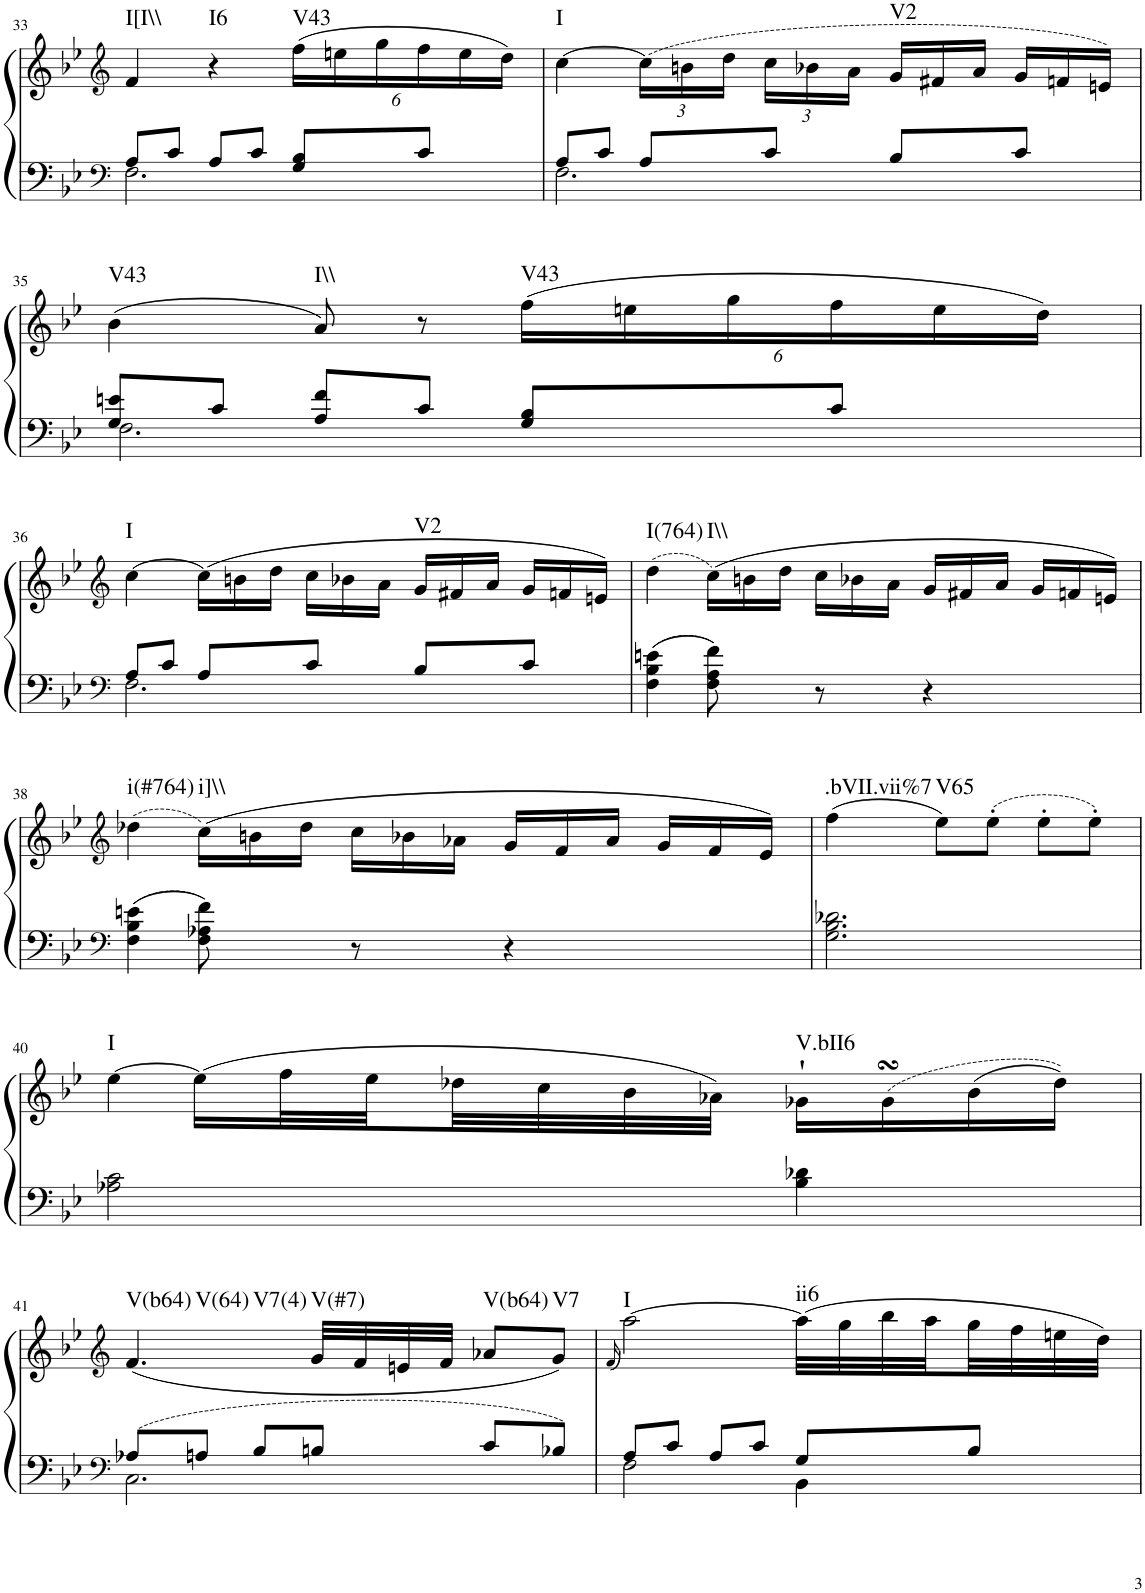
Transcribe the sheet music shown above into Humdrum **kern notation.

**kern	**kern	**harte
*part1	*part1	*part1
*staff2	*staff1	*
*I"unbenannt2	*	*
!!LO:PB:g=z
*clefF4	*clefG2	*
*k[b-e-]	*k[b-e-]	*
*M3/4	*M3/4	*
=33	=33	=33
*^	*	*
!	!	!	!LO:H:kt=I[I\\
8A/L	2.F\	4f/	N
8c/J	.	.	.
!	!	!	!LO:H:kt=I6
8A/L	.	4r	N
8c/J	.	.	.
*	*	*Xbrackettup	*
!	!	!	!LO:H:kt=V43
8G/ 8B-/L	.	(24ff\LL	N
.	.	24een\	.
.	.	24gg\	.
8c/J	.	24ff\	.
.	.	24ee\	.
.	.	24dd\JJ)	.
=34	=34	=34	=34
!	!	!	!LO:H:kt=I
8A/L	2.F\	[4cc\	N
8c/J	.	.	.
8A/L	.	(24cc\LL]	.
.	.	24bn\	.
.	.	24dd\JJ	.
8c/J	.	24cc\LL	.
.	.	24b-X\	.
.	.	24a\JJ	.
*	*	*Xtuplet	*
!	!	!	!LO:H:kt=V2
8B-/L	.	24g/LL	N
.	.	24f#X/	.
.	.	24a/JJ	.
8c/J	.	24g/LL	.
.	.	24fn/	.
.	.	24en/JJ)	.
!!LO:LB:g=z
=35	=35	=35	=35
!	!	!	!LO:H:kt=V43
8G/ 8en/L	2.F\	(4b-\	N
8c/J	.	.	.
!	!	!	!LO:H:kt=I\\
8A/ 8f/L	.	8a/)	N
8c/J	.	8r	.
*	*	*tuplet	*
!	!	!	!LO:H:kt=V43
8G/ 8B-/L	.	(24ff\LL	N
.	.	24een\	.
.	.	24gg\	.
8c/J	.	24ff\	.
.	.	24ee\	.
.	.	24dd\JJ)	.
!!LO:LB:g=z
=36	=36	=36	=36
*clefF4	*	*clefG2	*
!	!	!	!LO:H:kt=I
8A/L	2.F\	[4cc\	N
8c/J	.	.	.
*	*	*Xtuplet	*
8A/L	.	(24cc\LL]	.
.	.	24bn\	.
.	.	24dd\JJ	.
8c/J	.	24cc\LL	.
.	.	24b-X\	.
.	.	24a\JJ	.
!	!	!	!LO:H:kt=V2
8B-/L	.	24g/LL	N
.	.	24f#X/	.
.	.	24a/JJ	.
8c/J	.	24g/LL	.
.	.	24fn/	.
.	.	24en/JJ)	.
*v	*v	*	*
=37	=37	=37
!	!	!LO:H:kt=I(764)
4F\ 4B-\ 4en\	(4dd\	N
!	!	!LO:H:kt=I\\
8F\ 8A\ 8f\	(24cc\LL)	N
.	24bn\	.
.	24dd\JJ	.
8r	24cc\LL	.
.	24b-X\	.
.	24a\JJ	.
4r	24g/LL	.
.	24f#X/	.
.	24a/JJ	.
.	24g/LL	.
.	24fn/	.
.	24en/JJ)	.
!!LO:LB:g=z
=38	=38	=38
*clefF4	*clefG2	*
!	!	!LO:H:kt=i(#764)
4F\ 4B-\ 4en\	(4dd-X\	N
!	!	!LO:H:kt=i]\\
8F\ 8A-X\ 8f\	(24cc\LL)	N
.	24bn\	.
.	24dd-\JJ	.
8r	24cc\LL	.
.	24b-X\	.
.	24a-X\JJ	.
4r	24g/LL	.
.	24f/	.
.	24a-/JJ	.
.	24g/LL	.
.	24f/	.
.	24e-/JJ)	.
=39	=39	=39
!	!	!LO:H:kt=.bVII.vii%7
2.G\ 2.B-\ 2.d-X\	(4ff\	N
!	!	!LO:H:kt=V65
.	8ee-\L)	N
.	(8ee-'\J	.
.	8ee-'\L	.
.	8ee-'\J)	.
!!LO:LB:g=z
=40	=40	=40
!	!	!LO:H:kt=I
2A-X\ 2c\	[4ee-\	N
.	(16ee-\LL]	.
.	32ff\L	.
.	32ee-\	.
.	32dd-X\	.
.	32cc\	.
.	32b-\	.
.	32a-X\JJJ)	.
!	!	!LO:H:kt=V.bII6
4B-\ 4d-X\	16g-X`\LL	N
.	(16g-sSSs\	.
.	(16b-\	.
.	16dd-\JJ))	.
!!LO:LB:g=z
=41	=41	=41
*clefF4	*clefG2	*
*^	*	*
!	!	!	!LO:H:n=1:kt=V(b64)
!	!	!	!LO:H:n=2:kt=V(64)
!	!	!	!LO:H:n=3:kt=V7(4)
8A-X/L	2.C\	(4.f/	N N N
8An/J	.	.	.
8B-/L	.	.	.
!	!	!	!LO:H:kt=V(#7)
8Bn/J	.	32g/LLL	N
.	.	32f/	.
.	.	32en/	.
.	.	32f/JJJ	.
!	!	!	!LO:H:kt=V(b64)
8c/L	.	8a-X/L	N
!	!	!	!LO:H:kt=V7
8B-X/J	.	8g/J)	N
=42	=42	=42	=42
.	.	(16qf/	.
!	!	!	!LO:H:kt=I
8A/L	2F\	[2aa\)	N
8c/J	.	.	.
8A/L	.	.	.
8c/J	.	.	.
!	!	!	!LO:H:kt=ii6
8G/L	4BB-\	(32aa\LLL]	N
.	.	32gg\	.
.	.	32bb-\	.
.	.	32aa\	.
8B-/J	.	32gg\	.
.	.	32ff\	.
.	.	32een\	.
.	.	32dd\JJJ)	.
*v	*v	*	*
=	=	=
*-	*-	*-
